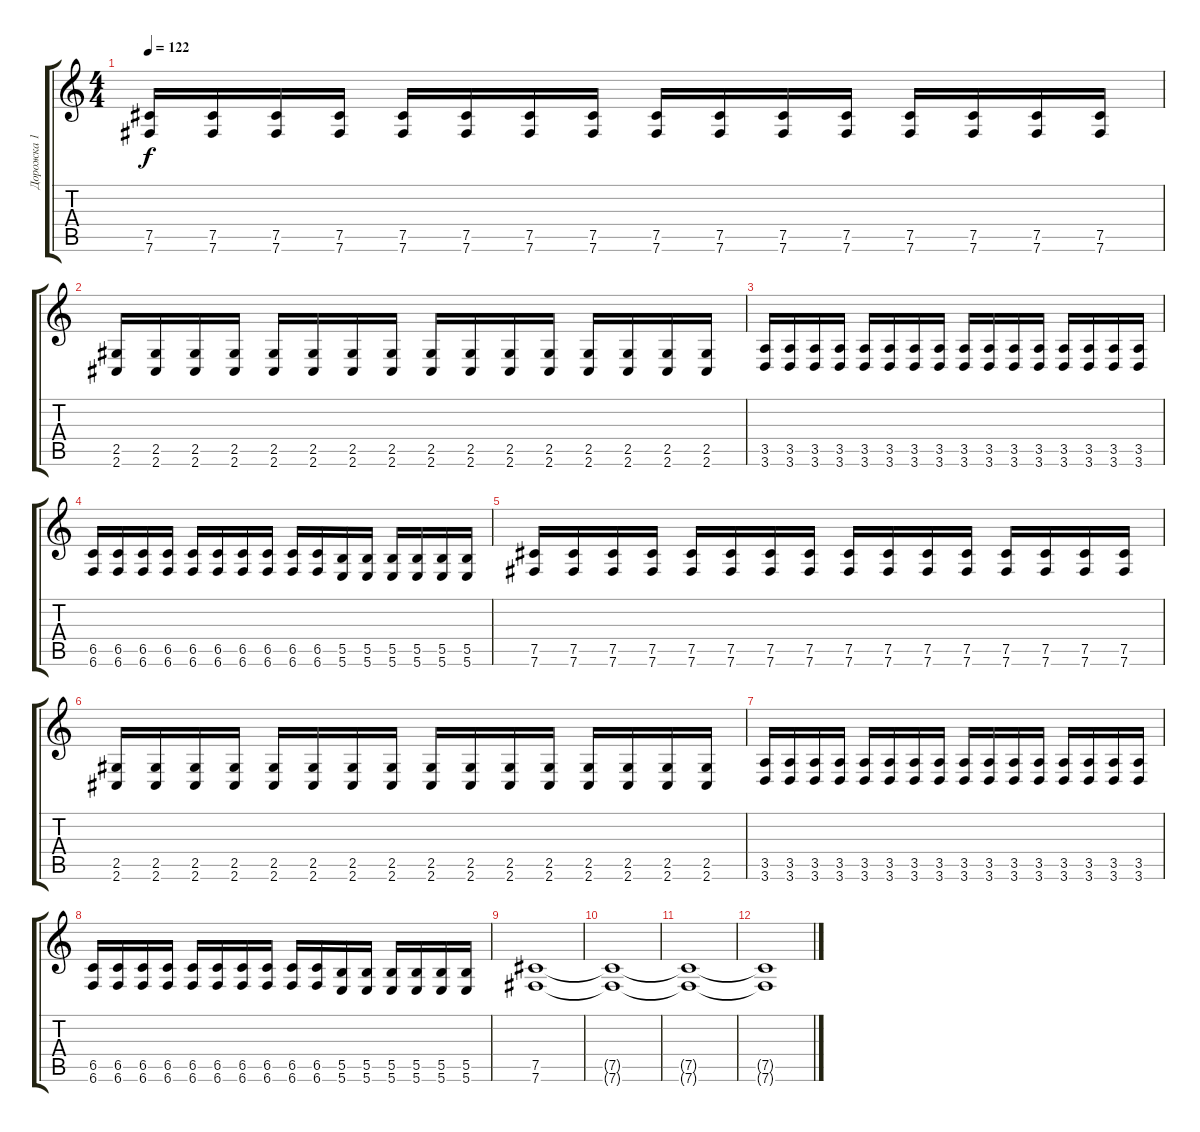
\track ("Дорожка 1" "Дорожка 1") {instrument overdrivenguitar}
\staff {score tabs}
\tuning (Db4 Ab3 E3 B2 Gb2 B1) {hide}
\ts (4 4)
\tempo 122
\clef g2
\ks c
(7.5 7.6).16{dy f} (7.5 7.6).16 (7.5 7.6).16 (7.5 7.6).16 (7.5 7.6).16 (7.5 7.6).16 (7.5 7.6).16 (7.5 7.6).16 (7.5 7.6).16 (7.5 7.6).16 (7.5 7.6).16 (7.5 7.6).16 (7.5 7.6).16 (7.5 7.6).16 (7.5 7.6).16 (7.5 7.6).16 |
(2.5 2.6).16 (2.5 2.6).16 (2.5 2.6).16 (2.5 2.6).16 (2.5 2.6).16 (2.5 2.6).16 (2.5 2.6).16 (2.5 2.6).16 (2.5 2.6).16 (2.5 2.6).16 (2.5 2.6).16 (2.5 2.6).16 (2.5 2.6).16 (2.5 2.6).16 (2.5 2.6).16 (2.5 2.6).16 |
(3.5 3.6).16 (3.5 3.6).16 (3.5 3.6).16 (3.5 3.6).16 (3.5 3.6).16 (3.5 3.6).16 (3.5 3.6).16 (3.5 3.6).16 (3.5 3.6).16 (3.5 3.6).16 (3.5 3.6).16 (3.5 3.6).16 (3.5 3.6).16 (3.5 3.6).16 (3.5 3.6).16 (3.5 3.6).16 |
(6.5 6.6).16 (6.5 6.6).16 (6.5 6.6).16 (6.5 6.6).16 (6.5 6.6).16 (6.5 6.6).16 (6.5 6.6).16 (6.5 6.6).16 (6.5 6.6).16 (6.5 6.6).16 (5.5 5.6).16 (5.5 5.6).16 (5.5 5.6).16 (5.5 5.6).16 (5.5 5.6).16 (5.5 5.6).16 |
(7.5 7.6).16 (7.5 7.6).16 (7.5 7.6).16 (7.5 7.6).16 (7.5 7.6).16 (7.5 7.6).16 (7.5 7.6).16 (7.5 7.6).16 (7.5 7.6).16 (7.5 7.6).16 (7.5 7.6).16 (7.5 7.6).16 (7.5 7.6).16 (7.5 7.6).16 (7.5 7.6).16 (7.5 7.6).16 |
(2.5 2.6).16 (2.5 2.6).16 (2.5 2.6).16 (2.5 2.6).16 (2.5 2.6).16 (2.5 2.6).16 (2.5 2.6).16 (2.5 2.6).16 (2.5 2.6).16 (2.5 2.6).16 (2.5 2.6).16 (2.5 2.6).16 (2.5 2.6).16 (2.5 2.6).16 (2.5 2.6).16 (2.5 2.6).16 |
(3.5 3.6).16 (3.5 3.6).16 (3.5 3.6).16 (3.5 3.6).16 (3.5 3.6).16 (3.5 3.6).16 (3.5 3.6).16 (3.5 3.6).16 (3.5 3.6).16 (3.5 3.6).16 (3.5 3.6).16 (3.5 3.6).16 (3.5 3.6).16 (3.5 3.6).16 (3.5 3.6).16 (3.5 3.6).16 |
(6.5 6.6).16 (6.5 6.6).16 (6.5 6.6).16 (6.5 6.6).16 (6.5 6.6).16 (6.5 6.6).16 (6.5 6.6).16 (6.5 6.6).16 (6.5 6.6).16 (6.5 6.6).16 (5.5 5.6).16 (5.5 5.6).16 (5.5 5.6).16 (5.5 5.6).16 (5.5 5.6).16 (5.5 5.6).16 |
(7.5 7.6).1 |
(7.5{t} 7.6{t}).1 |
(7.5{t} 7.6{t}).1 |
(7.5{t} 7.6{t}).1
